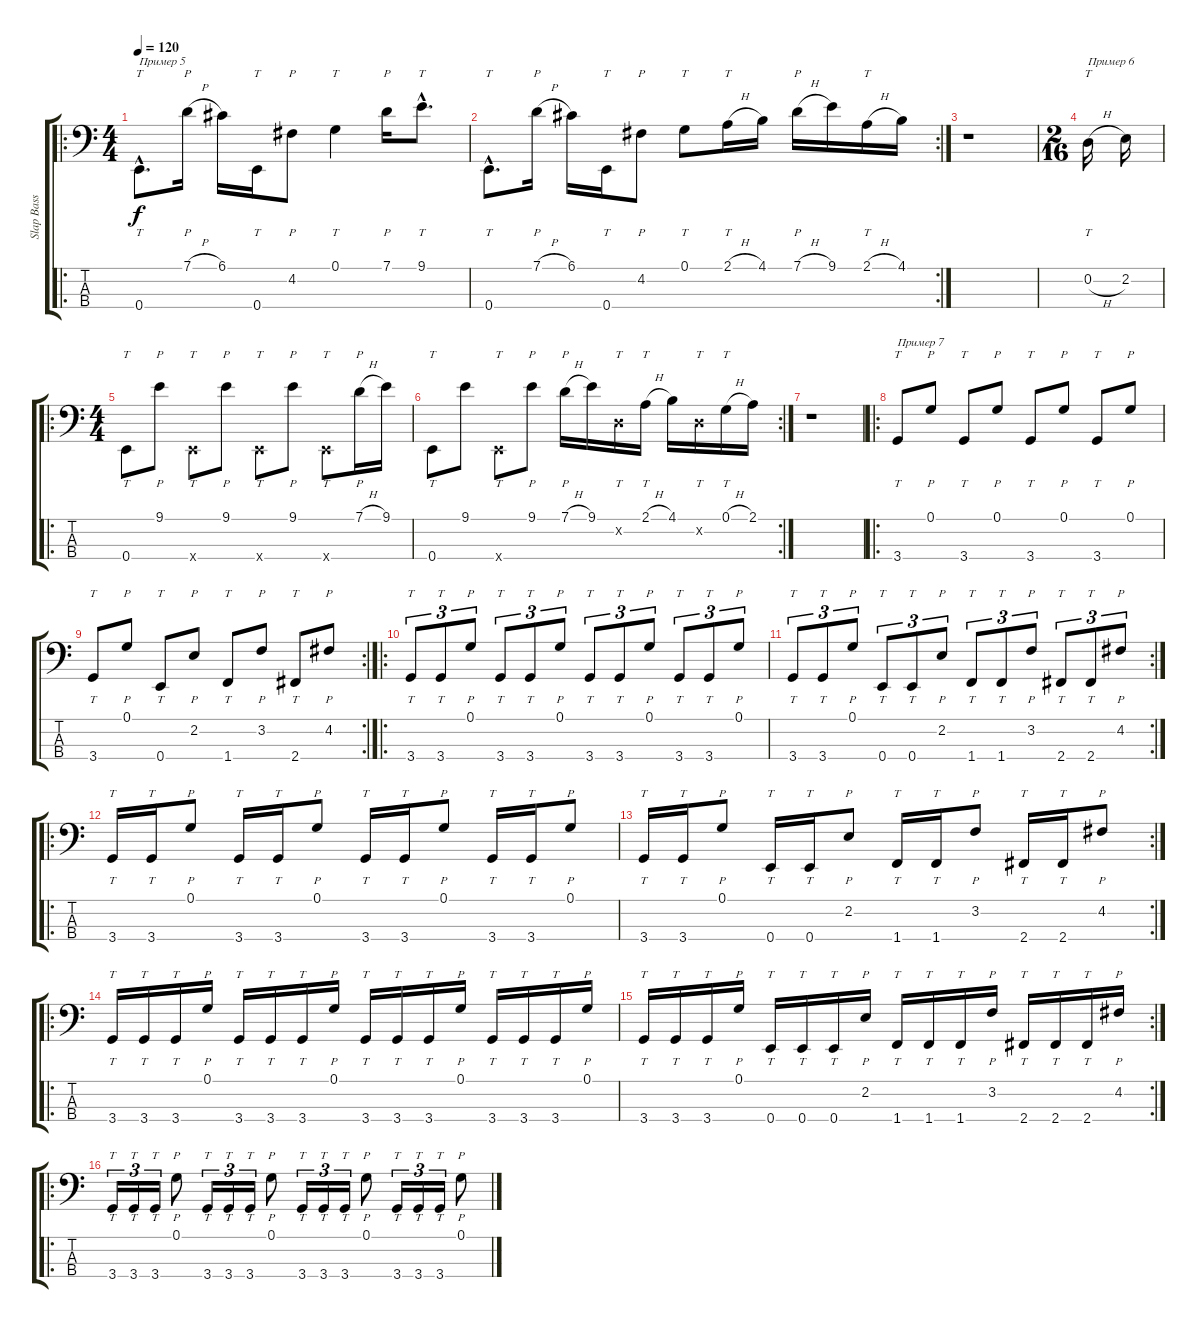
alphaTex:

\track ("Slap Bass" "Slap Bass") {instrument slapbass1}
\staff {score tabs}
\tuning (G2 D2 A1 E1) {hide}
\ro
\ts (4 4)
\tempo 120
\clef f4
\ks c
0.4{hac}.8{tt d txt "Пример 5" dy f} 7.1{h}.16{p} 6.1.16 0.4.16{tt} 4.2.8{p} 0.1.4{tt} 7.1.16{p} 9.1{hac}.8{tt d} |
\rc 2
0.4{hac}.8{tt d} 7.1{h}.16{p} 6.1.16 0.4.16{tt} 4.2.8{p} 0.1.8{tt} 2.1{h}.16{tt} 4.1.16 7.1{h}.16{p} 9.1.16 2.1{h}.16{tt} 4.1.16 |
r.1 |
\ts (2 16)
0.2{h}.16{tt txt "Пример 6"} 2.2.16 |
\ro
\ts (4 4)
0.4.8{tt} 9.1.8{p} 0.4{x}.8{tt} 9.1.8{p} 0.4{x}.8{tt} 9.1.8{p} 0.4{x}.8{tt} 7.1{h}.16{p} 9.1.16 |
\rc 2
0.4.8{tt} 9.1.8 0.4{x}.8{tt} 9.1.8{p} 7.1{h}.16{p} 9.1.16 0.2{x}.16{tt} 2.1{h}.16{tt} 4.1.16 0.2{x}.16{tt} 0.1{h}.16{tt} 2.1.16 |
r.1 |
\ro
3.4.8{tt txt "Пример 7"} 0.1.8{p} 3.4.8{tt} 0.1.8{p} 3.4.8{tt} 0.1.8{p} 3.4.8{tt} 0.1.8{p} |
\rc 2
3.4.8{tt} 0.1.8{p} 0.4.8{tt} 2.2.8{p} 1.4.8{tt} 3.2.8{p} 2.4.8{tt} 4.2.8{p} |
\ro
3.4.8{tt tu (3 2)} 3.4.8{tt tu (3 2)} 0.1.8{p tu (3 2)} 3.4.8{tt tu (3 2)} 3.4.8{tt tu (3 2)} 0.1.8{p tu (3 2)} 3.4.8{tt tu (3 2)} 3.4.8{tt tu (3 2)} 0.1.8{p tu (3 2)} 3.4.8{tt tu (3 2)} 3.4.8{tt tu (3 2)} 0.1.8{p tu (3 2)} |
\rc 2
3.4.8{tt tu (3 2)} 3.4.8{tt tu (3 2)} 0.1.8{p tu (3 2)} 0.4.8{tt tu (3 2)} 0.4.8{tt tu (3 2)} 2.2.8{p tu (3 2)} 1.4.8{tt tu (3 2)} 1.4.8{tt tu (3 2)} 3.2.8{p tu (3 2)} 2.4.8{tt tu (3 2)} 2.4.8{tt tu (3 2)} 4.2.8{p tu (3 2)} |
\ro
3.4.16{tt} 3.4.16{tt} 0.1.8{p} 3.4.16{tt} 3.4.16{tt} 0.1.8{p} 3.4.16{tt} 3.4.16{tt} 0.1.8{p} 3.4.16{tt} 3.4.16{tt} 0.1.8{p} |
\rc 2
3.4.16{tt} 3.4.16{tt} 0.1.8{p} 0.4.16{tt} 0.4.16{tt} 2.2.8{p} 1.4.16{tt} 1.4.16{tt} 3.2.8{p} 2.4.16{tt} 2.4.16{tt} 4.2.8{p} |
\ro
3.4.16{tt} 3.4.16{tt} 3.4.16{tt} 0.1.16{p} 3.4.16{tt} 3.4.16{tt} 3.4.16{tt} 0.1.16{p} 3.4.16{tt} 3.4.16{tt} 3.4.16{tt} 0.1.16{p} 3.4.16{tt} 3.4.16{tt} 3.4.16{tt} 0.1.16{p} |
\rc 2
3.4.16{tt} 3.4.16{tt} 3.4.16{tt} 0.1.16{p} 0.4.16{tt} 0.4.16{tt} 0.4.16{tt} 2.2.16{p} 1.4.16{tt} 1.4.16{tt} 1.4.16{tt} 3.2.16{p} 2.4.16{tt} 2.4.16{tt} 2.4.16{tt} 4.2.16{p} |
\ro
3.4.16{tt tu (3 2)} 3.4.16{tt tu (3 2)} 3.4.16{tt tu (3 2)} 0.1.8{p} 3.4.16{tt tu (3 2)} 3.4.16{tt tu (3 2)} 3.4.16{tt tu (3 2)} 0.1.8{p} 3.4.16{tt tu (3 2)} 3.4.16{tt tu (3 2)} 3.4.16{tt tu (3 2)} 0.1.8{p} 3.4.16{tt tu (3 2)} 3.4.16{tt tu (3 2)} 3.4.16{tt tu (3 2)} 0.1.8{p}
